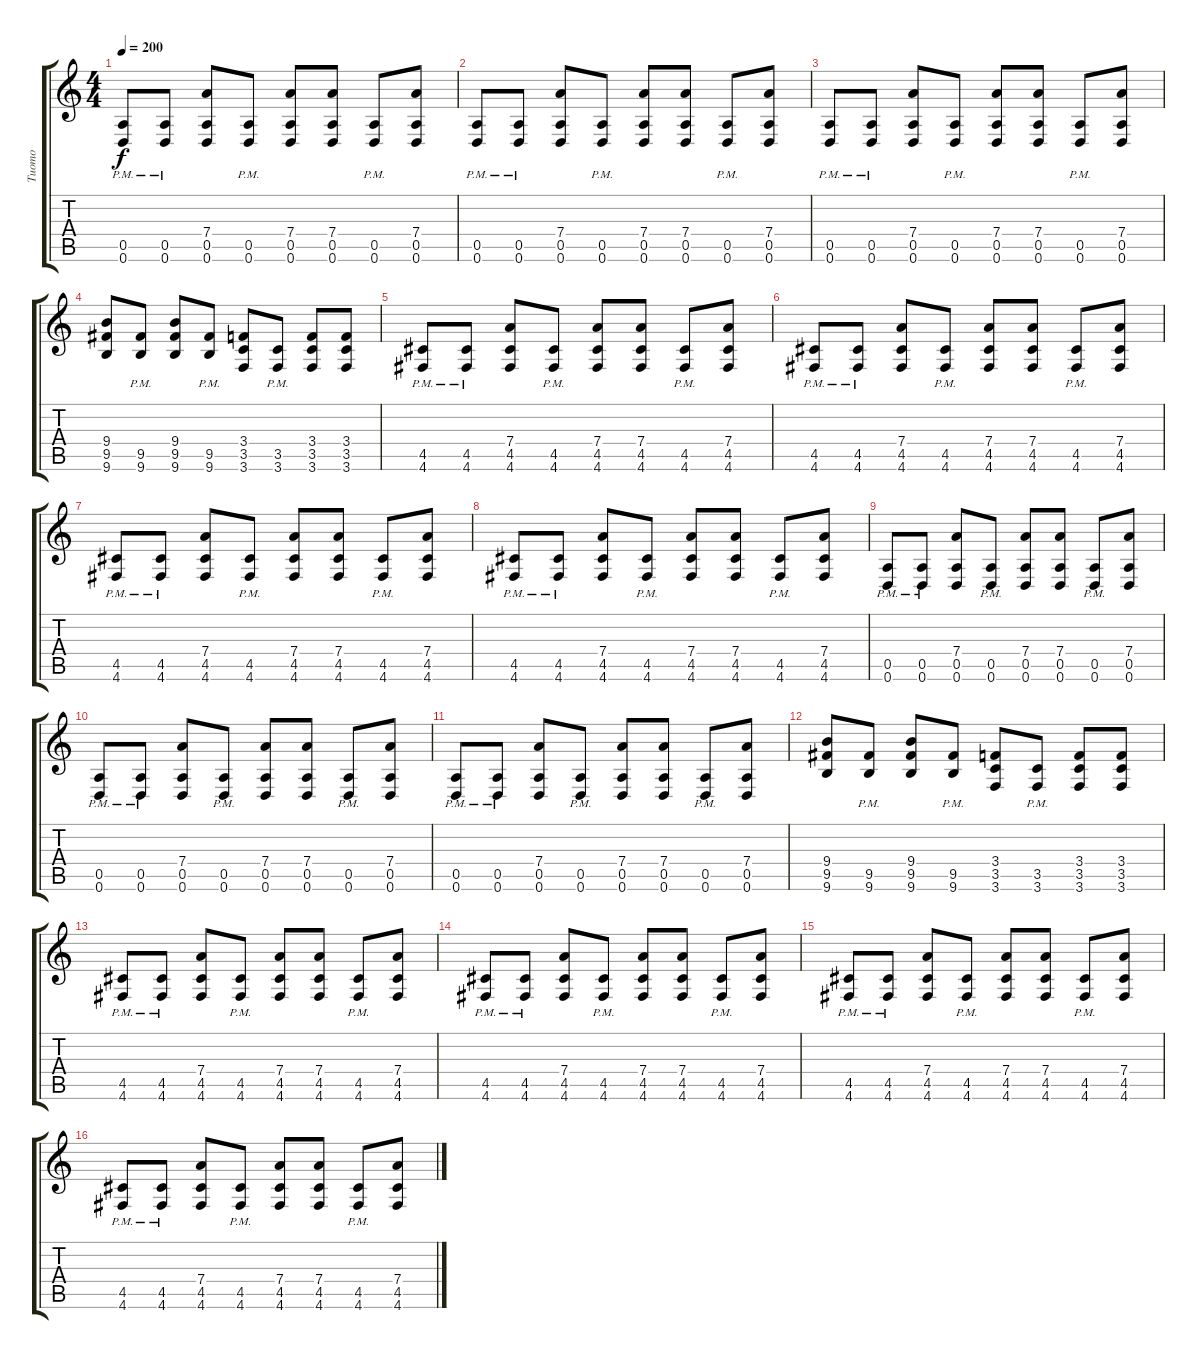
\track ("Tuomo" "Tuomo") {instrument distortionguitar}
\staff {score tabs}
\tuning (E4 B3 G3 D3 A2 D2) {hide}
\ts (4 4)
\tempo 200
\clef g2
\ks c
(0.5{pm} 0.6{pm}).8{dy f} (0.5{pm} 0.6{pm}).8 (7.4 0.5 0.6).8 (0.5{pm} 0.6{pm}).8 (7.4 0.5 0.6).8 (7.4 0.5 0.6).8 (0.5{pm} 0.6{pm}).8 (7.4 0.5 0.6).8 |
(0.5{pm} 0.6{pm}).8 (0.5{pm} 0.6{pm}).8 (7.4 0.5 0.6).8 (0.5{pm} 0.6{pm}).8 (7.4 0.5 0.6).8 (7.4 0.5 0.6).8 (0.5{pm} 0.6{pm}).8 (7.4 0.5 0.6).8 |
(0.5{pm} 0.6{pm}).8 (0.5{pm} 0.6{pm}).8 (7.4 0.5 0.6).8 (0.5{pm} 0.6{pm}).8 (7.4 0.5 0.6).8 (7.4 0.5 0.6).8 (0.5{pm} 0.6{pm}).8 (7.4 0.5 0.6).8 |
(9.4 9.5 9.6).8 (9.5{pm} 9.6{pm}).8 (9.4 9.5 9.6).8 (9.5{pm} 9.6{pm}).8 (3.4 3.5 3.6).8 (3.5{pm} 3.6{pm}).8 (3.4 3.5 3.6).8 (3.4 3.5 3.6).8 |
(4.5{pm} 4.6{pm}).8 (4.5{pm} 4.6{pm}).8 (7.4 4.5 4.6).8 (4.5{pm} 4.6{pm}).8 (7.4 4.5 4.6).8 (7.4 4.5 4.6).8 (4.5{pm} 4.6{pm}).8 (7.4 4.5 4.6).8 |
(4.5{pm} 4.6{pm}).8 (4.5{pm} 4.6{pm}).8 (7.4 4.5 4.6).8 (4.5{pm} 4.6{pm}).8 (7.4 4.5 4.6).8 (7.4 4.5 4.6).8 (4.5{pm} 4.6{pm}).8 (7.4 4.5 4.6).8 |
(4.5{pm} 4.6{pm}).8 (4.5{pm} 4.6{pm}).8 (7.4 4.5 4.6).8 (4.5{pm} 4.6{pm}).8 (7.4 4.5 4.6).8 (7.4 4.5 4.6).8 (4.5{pm} 4.6{pm}).8 (7.4 4.5 4.6).8 |
(4.5{pm} 4.6{pm}).8 (4.5{pm} 4.6{pm}).8 (7.4 4.5 4.6).8 (4.5{pm} 4.6{pm}).8 (7.4 4.5 4.6).8 (7.4 4.5 4.6).8 (4.5{pm} 4.6{pm}).8 (7.4 4.5 4.6).8 |
(0.5{pm} 0.6{pm}).8 (0.5{pm} 0.6{pm}).8 (7.4 0.5 0.6).8 (0.5{pm} 0.6{pm}).8 (7.4 0.5 0.6).8 (7.4 0.5 0.6).8 (0.5{pm} 0.6{pm}).8 (7.4 0.5 0.6).8 |
(0.5{pm} 0.6{pm}).8 (0.5{pm} 0.6{pm}).8 (7.4 0.5 0.6).8 (0.5{pm} 0.6{pm}).8 (7.4 0.5 0.6).8 (7.4 0.5 0.6).8 (0.5{pm} 0.6{pm}).8 (7.4 0.5 0.6).8 |
(0.5{pm} 0.6{pm}).8 (0.5{pm} 0.6{pm}).8 (7.4 0.5 0.6).8 (0.5{pm} 0.6{pm}).8 (7.4 0.5 0.6).8 (7.4 0.5 0.6).8 (0.5{pm} 0.6{pm}).8 (7.4 0.5 0.6).8 |
(9.4 9.5 9.6).8 (9.5{pm} 9.6{pm}).8 (9.4 9.5 9.6).8 (9.5{pm} 9.6{pm}).8 (3.4 3.5 3.6).8 (3.5{pm} 3.6{pm}).8 (3.4 3.5 3.6).8 (3.4 3.5 3.6).8 |
(4.5{pm} 4.6{pm}).8 (4.5{pm} 4.6{pm}).8 (7.4 4.5 4.6).8 (4.5{pm} 4.6{pm}).8 (7.4 4.5 4.6).8 (7.4 4.5 4.6).8 (4.5{pm} 4.6{pm}).8 (7.4 4.5 4.6).8 |
(4.5{pm} 4.6{pm}).8 (4.5{pm} 4.6{pm}).8 (7.4 4.5 4.6).8 (4.5{pm} 4.6{pm}).8 (7.4 4.5 4.6).8 (7.4 4.5 4.6).8 (4.5{pm} 4.6{pm}).8 (7.4 4.5 4.6).8 |
(4.5{pm} 4.6{pm}).8 (4.5{pm} 4.6{pm}).8 (7.4 4.5 4.6).8 (4.5{pm} 4.6{pm}).8 (7.4 4.5 4.6).8 (7.4 4.5 4.6).8 (4.5{pm} 4.6{pm}).8 (7.4 4.5 4.6).8 |
(4.5{pm} 4.6{pm}).8 (4.5{pm} 4.6{pm}).8 (7.4 4.5 4.6).8 (4.5{pm} 4.6{pm}).8 (7.4 4.5 4.6).8 (7.4 4.5 4.6).8 (4.5{pm} 4.6{pm}).8 (7.4 4.5 4.6).8
